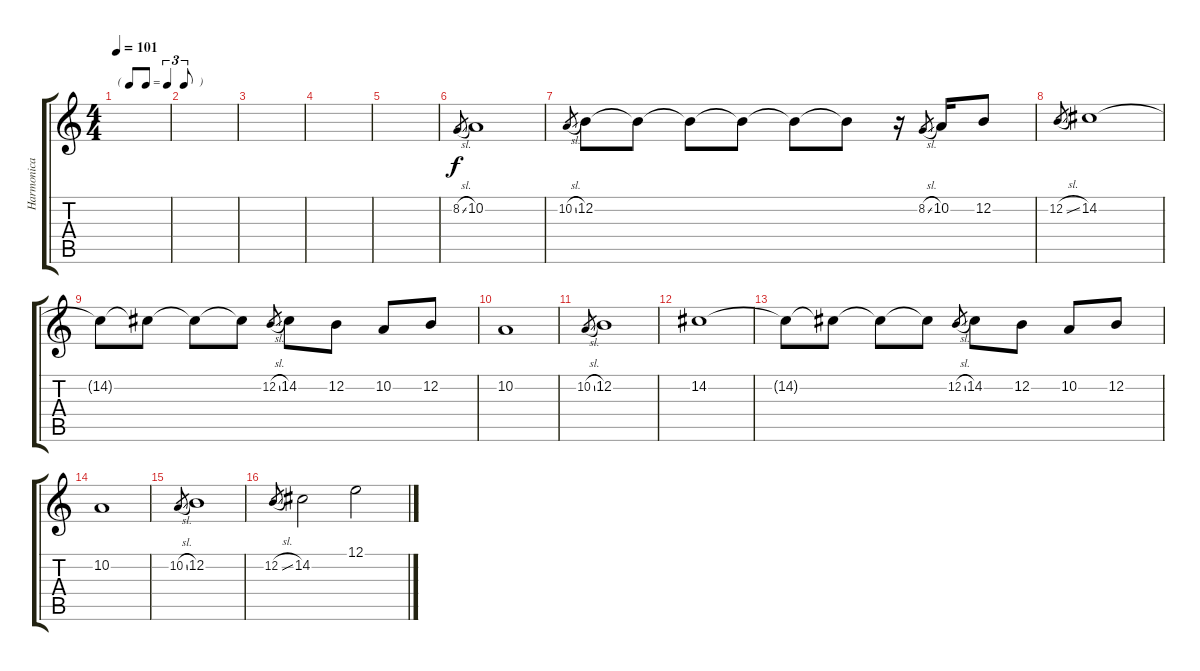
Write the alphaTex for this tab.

\track ("Harmonica" "Harmonica") {instrument harmonica}
\staff {score tabs}
\tuning (E4 B3 G3 D3 A2 E2) {hide}
\ts (4 4)
\tf triplet8th
\tempo 101
\clef g2
\ks c
|
|
|
|
|
8.2{sl}.8{gr} 10.2.1 |
10.2{sl}.8{gr} 12.2.8 12.2{t}.8 12.2{t}.8 12.2{t}.8 12.2{t}.8 12.2{t}.8 r.16 8.2{sl}.8{gr} 10.2.16 12.2.8 |
12.2{sl}.8{gr} 14.2.1 |
14.2{t}.8 14.2{t}.8 14.2{t}.8 14.2{t}.8 12.2{sl}.8{gr} 14.2.8 12.2.8 10.2.8 12.2.8 |
10.2.1 |
10.2{sl}.8{gr} 12.2.1 |
14.2.1 |
14.2{t}.8 14.2{t}.8 14.2{t}.8 14.2{t}.8 12.2{sl}.8{gr} 14.2.8 12.2.8 10.2.8 12.2.8 |
10.2.1 |
10.2{sl}.8{gr} 12.2.1 |
12.2{sl}.8{gr} 14.2.2 12.1.2
